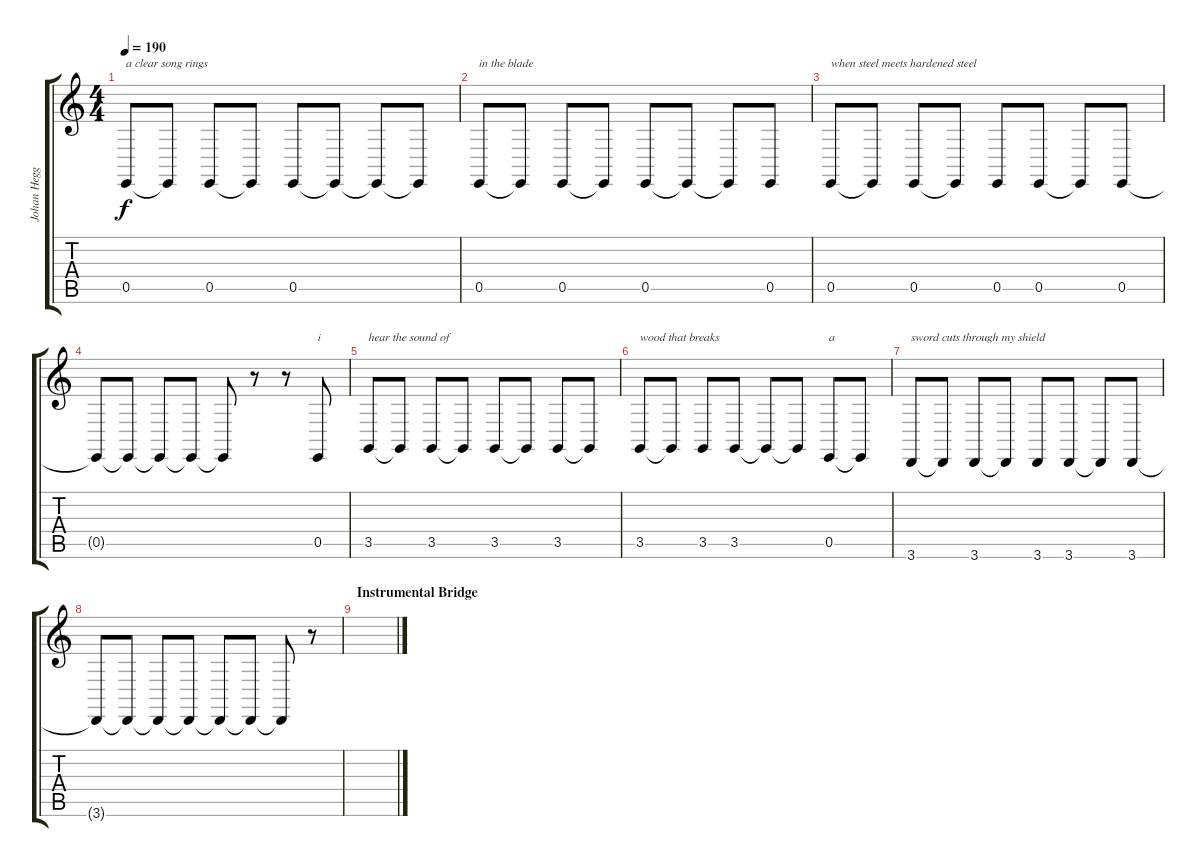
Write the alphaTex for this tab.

\track ("Johan Hegg" "Johan Hegg") {instrument gunshot}
\staff {score tabs}
\tuning (B3 Gb3 D3 A2 E2 B1) {hide}
\ts (4 4)
\section ("" "")
\tempo 190
\clef g2
\ks c
0.5.8{txt "a clear song rings" dy f} 0.5{t}.8 0.5.8 0.5{t}.8 0.5.8 0.5{t}.8 0.5{t}.8 0.5{t}.8 |
0.5.8{txt "in the blade"} 0.5{t}.8 0.5.8 0.5{t}.8 0.5.8 0.5{t}.8 0.5{t}.8 0.5.8 |
0.5.8{txt "when steel meets hardened steel"} 0.5{t}.8 0.5.8 0.5{t}.8 0.5.8 0.5.8 0.5{t}.8 0.5.8 |
0.5{t}.8 0.5{t}.8 0.5{t}.8 0.5{t}.8 0.5{t}.8 r.8 r.8 0.5.8{txt "i"} |
3.5.8{txt "hear the sound of"} 3.5{t}.8 3.5.8 3.5{t}.8 3.5.8 3.5{t}.8 3.5.8 3.5{t}.8 |
3.5.8{txt "wood that breaks"} 3.5{t}.8 3.5.8 3.5.8 3.5{t}.8 3.5{t}.8 0.5.8{txt "a"} 0.5{t}.8 |
3.6.8{txt "sword cuts through my shield"} 3.6{t}.8 3.6.8 3.6{t}.8 3.6.8 3.6.8 3.6{t}.8 3.6.8 |
3.6{t}.8 3.6{t}.8 3.6{t}.8 3.6{t}.8 3.6{t}.8 3.6{t}.8 3.6{t}.8 r.8 |
\section ("" "Instrumental Bridge")
